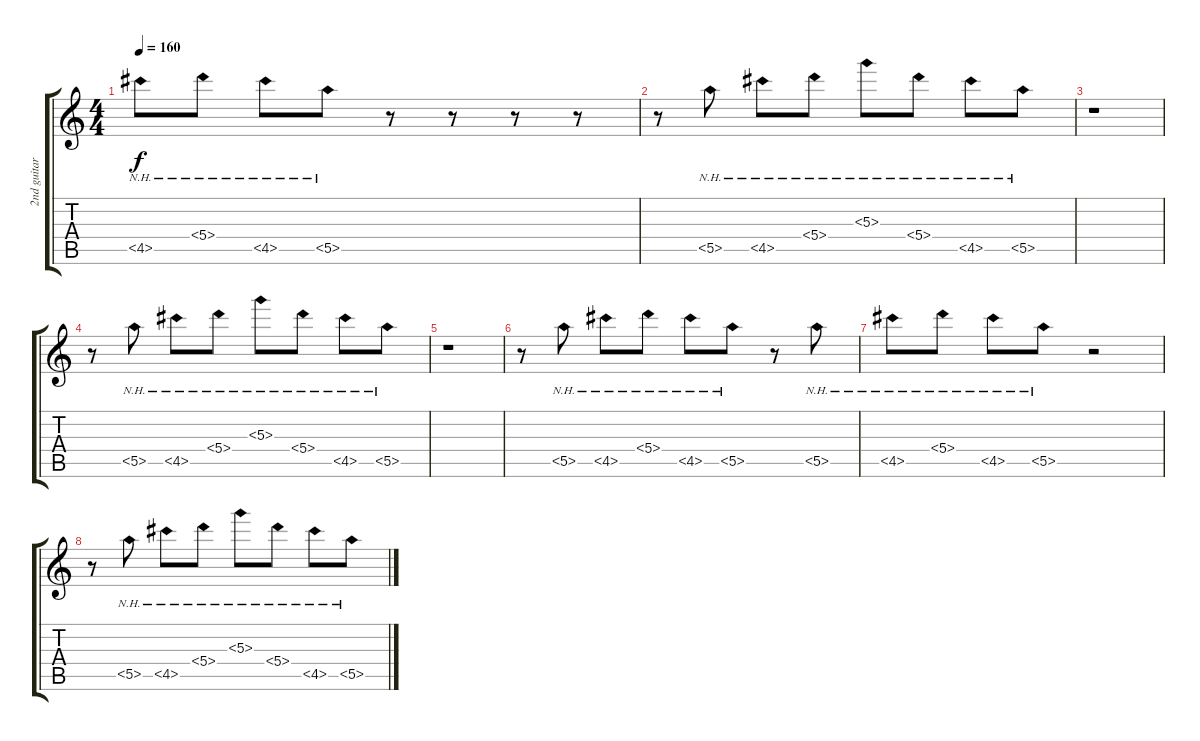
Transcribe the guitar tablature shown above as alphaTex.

\track ("2nd guitar" "2nd guitar") {instrument distortionguitar}
\staff {score tabs}
\tuning (E4 B3 G3 D3 A2 E2) {hide}
\ts (4 4)
\tempo 160
\clef g2
\ks c
4.5{nh}.8{dy f} 5.4{nh}.8 4.5{nh}.8 5.5{nh}.8 r.8 r.8 r.8 r.8 |
r.8 5.5{nh}.8 4.5{nh}.8 5.4{nh}.8 5.3{nh}.8 5.4{nh}.8 4.5{nh}.8 5.5{nh}.8 |
r.1 |
r.8 5.5{nh}.8 4.5{nh}.8 5.4{nh}.8 5.3{nh}.8 5.4{nh}.8 4.5{nh}.8 5.5{nh}.8 |
r.1 |
r.8 5.5{nh}.8 4.5{nh}.8 5.4{nh}.8 4.5{nh}.8 5.5{nh}.8 r.8 5.5{nh}.8 |
4.5{nh}.8 5.4{nh}.8 4.5{nh}.8 5.5{nh}.8 r.2 |
r.8 5.5{nh}.8 4.5{nh}.8 5.4{nh}.8 5.3{nh}.8 5.4{nh}.8 4.5{nh}.8 5.5{nh}.8
